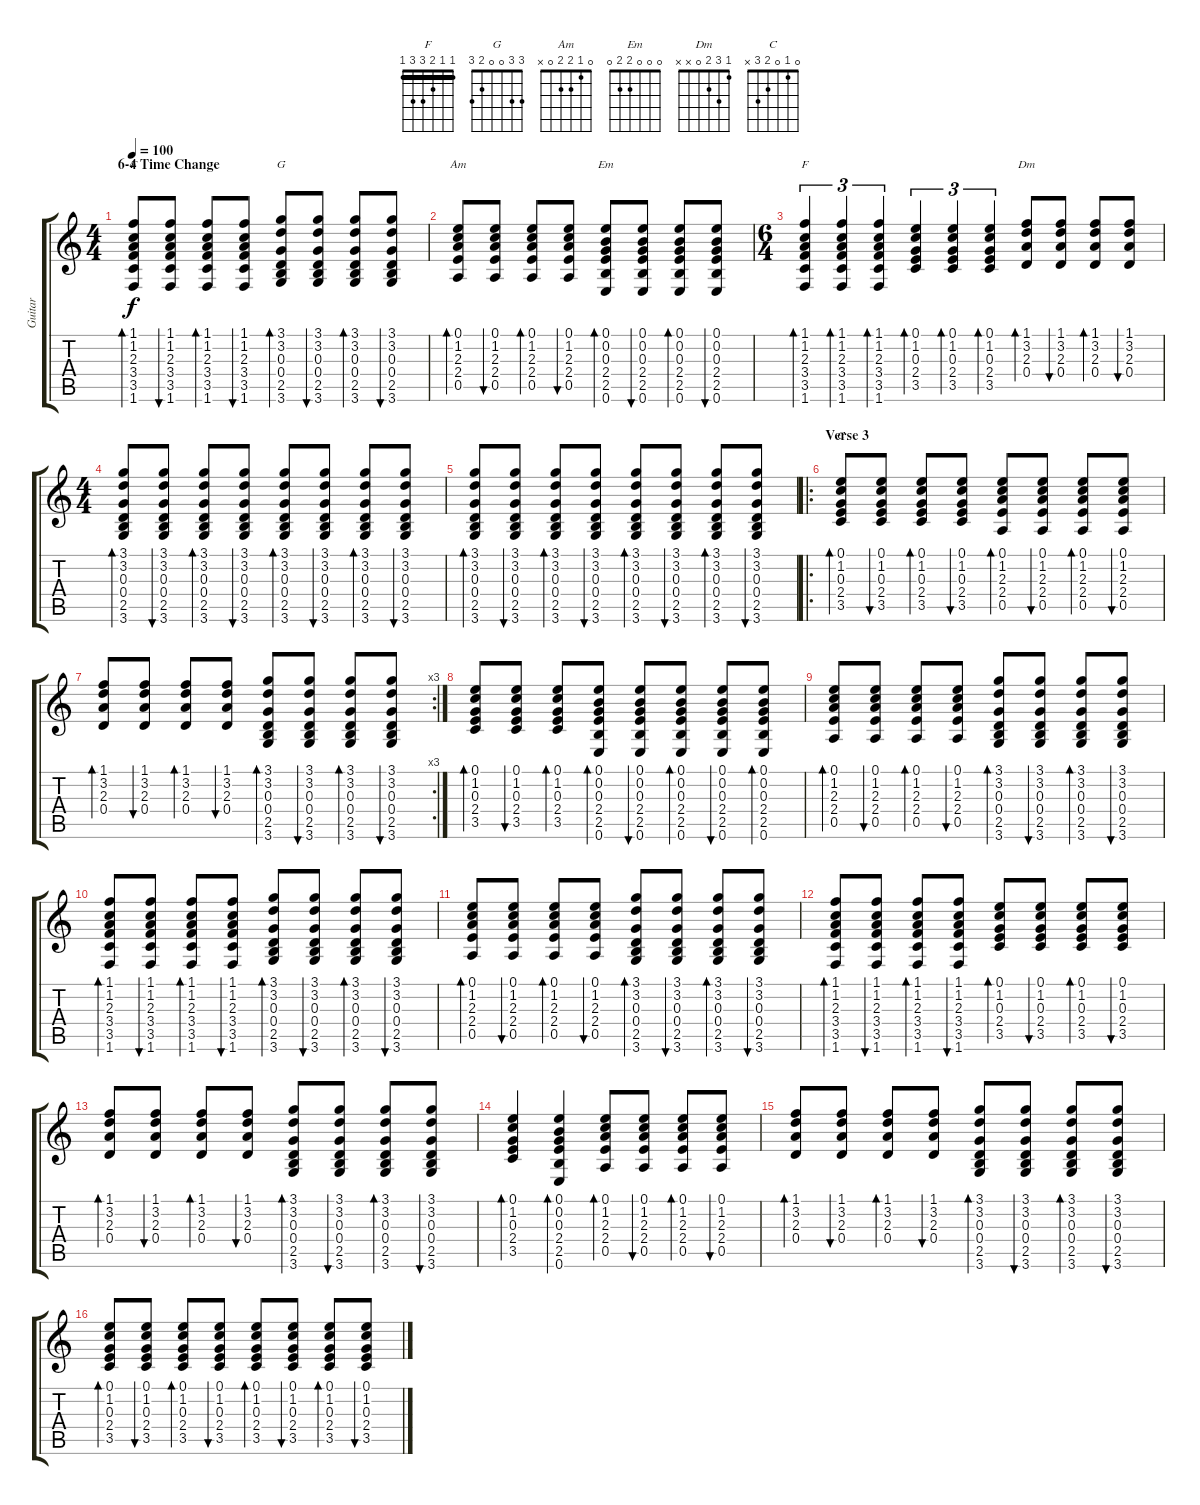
\track ("Guitar" "Guitar") {instrument acousticguitarsteel}
\staff {score tabs}
\tuning (E4 B3 G3 D3 A2 E2) {hide}
\chord ("F" 1 1 2 3 0 1) {barre 1}
\chord ("G" 3 3 0 0 2 3)
\chord ("Am" 0 1 2 2 0 x)
\chord ("Em" 0 0 0 2 2 0)
\chord ("F" 1 1 2 3 3 1) {barre 1}
\chord ("Dm" 1 3 2 0 x x)
\chord ("C" 0 1 0 2 3 x)
\ts (4 4)
\section ("" "6-4 Time Change")
\tempo 100
\clef g2
\ks c
(1.1 1.2 2.3 3.4 3.5 1.6).8{bd 60 ch "F" dy f} (1.1 1.2 2.3 3.4 3.5 1.6).8{bu 60} (1.1 1.2 2.3 3.4 3.5 1.6).8{bd 60} (1.1 1.2 2.3 3.4 3.5 1.6).8{bu 60} (3.1 3.2 0.3 0.4 2.5 3.6).8{bd 60 ch "G"} (3.1 3.2 0.3 0.4 2.5 3.6).8{bu 60} (3.1 3.2 0.3 0.4 2.5 3.6).8{bd 60} (3.1 3.2 0.3 0.4 2.5 3.6).8{bu 60} |
(0.1 1.2 2.3 2.4 0.5).8{bd 60 ch "Am"} (0.1 1.2 2.3 2.4 0.5).8{bu 60} (0.1 1.2 2.3 2.4 0.5).8{bd 60} (0.1 1.2 2.3 2.4 0.5).8{bu 60} (0.1 0.2 0.3 2.4 2.5 0.6).8{bd 60 ch "Em"} (0.1 0.2 0.3 2.4 2.5 0.6).8{bu 60} (0.1 0.2 0.3 2.4 2.5 0.6).8{bd 60} (0.1 0.2 0.3 2.4 2.5 0.6).8{bu 60} |
\ts (6 4)
(1.1 1.2 2.3 3.4 3.5 1.6).4{tu (3 2) bd 60 ch "F"} (1.1 1.2 2.3 3.4 3.5 1.6).4{tu (3 2) bd 60} (1.1 1.2 2.3 3.4 3.5 1.6).4{tu (3 2) bd 60} (0.1 1.2 0.3 2.4 3.5).4{tu (3 2) bd 60} (0.1 1.2 0.3 2.4 3.5).4{tu (3 2) bd 60} (0.1 1.2 0.3 2.4 3.5).4{tu (3 2) bd 60} (1.1 3.2 2.3 0.4).8{bd 60 ch "Dm"} (1.1 3.2 2.3 0.4).8{bu 60} (1.1 3.2 2.3 0.4).8{bd 60} (1.1 3.2 2.3 0.4).8{bu 60} |
\ts (4 4)
(3.1 3.2 0.3 0.4 2.5 3.6).8{bd 60} (3.1 3.2 0.3 0.4 2.5 3.6).8{bu 60} (3.1 3.2 0.3 0.4 2.5 3.6).8{bd 60} (3.1 3.2 0.3 0.4 2.5 3.6).8{bu 60} (3.1 3.2 0.3 0.4 2.5 3.6).8{bd 60} (3.1 3.2 0.3 0.4 2.5 3.6).8{bu 60} (3.1 3.2 0.3 0.4 2.5 3.6).8{bd 60} (3.1 3.2 0.3 0.4 2.5 3.6).8{bu 60} |
(3.1 3.2 0.3 0.4 2.5 3.6).8{bd 60} (3.1 3.2 0.3 0.4 2.5 3.6).8{bu 60} (3.1 3.2 0.3 0.4 2.5 3.6).8{bd 60} (3.1 3.2 0.3 0.4 2.5 3.6).8{bu 60} (3.1 3.2 0.3 0.4 2.5 3.6).8{bd 60} (3.1 3.2 0.3 0.4 2.5 3.6).8{bu 60} (3.1 3.2 0.3 0.4 2.5 3.6).8{bd 60} (3.1 3.2 0.3 0.4 2.5 3.6).8{bu 60} |
\ro
\section ("" "Verse 3")
(0.1 1.2 0.3 2.4 3.5).8{bd 60 ch "C"} (0.1 1.2 0.3 2.4 3.5).8{bu 60} (0.1 1.2 0.3 2.4 3.5).8{bd 60} (0.1 1.2 0.3 2.4 3.5).8{bu 60} (0.1 1.2 2.3 2.4 0.5).8{bd 60} (0.1 1.2 2.3 2.4 0.5).8{bu 60} (0.1 1.2 2.3 2.4 0.5).8{bd 60} (0.1 1.2 2.3 2.4 0.5).8{bu 60} |
\rc 3
(1.1 3.2 2.3 0.4).8{bd 60} (1.1 3.2 2.3 0.4).8{bu 60} (1.1 3.2 2.3 0.4).8{bd 60} (1.1 3.2 2.3 0.4).8{bu 60} (3.1 3.2 0.3 0.4 2.5 3.6).8{bd 60} (3.1 3.2 0.3 0.4 2.5 3.6).8{bu 60} (3.1 3.2 0.3 0.4 2.5 3.6).8{bd 60} (3.1 3.2 0.3 0.4 2.5 3.6).8{bu 60} |
(0.1 1.2 0.3 2.4 3.5).8{bd 60} (0.1 1.2 0.3 2.4 3.5).8{bu 60} (0.1 1.2 0.3 2.4 3.5).8{bd 60} (0.1 0.2 0.3 2.4 2.5 0.6).8{bd 60} (0.1 0.2 0.3 2.4 2.5 0.6).8{bu 60} (0.1 0.2 0.3 2.4 2.5 0.6).8{bd 60} (0.1 0.2 0.3 2.4 2.5 0.6).8{bu 60} (0.1 0.2 0.3 2.4 2.5 0.6).8{bd 60} |
(0.1 1.2 2.3 2.4 0.5).8{bd 60} (0.1 1.2 2.3 2.4 0.5).8{bu 60} (0.1 1.2 2.3 2.4 0.5).8{bd 60} (0.1 1.2 2.3 2.4 0.5).8{bu 60} (3.1 3.2 0.3 0.4 2.5 3.6).8{bd 60} (3.1 3.2 0.3 0.4 2.5 3.6).8{bu 60} (3.1 3.2 0.3 0.4 2.5 3.6).8{bd 60} (3.1 3.2 0.3 0.4 2.5 3.6).8{bu 60} |
(1.1 1.2 2.3 3.4 3.5 1.6).8{bd 60} (1.1 1.2 2.3 3.4 3.5 1.6).8{bu 60} (1.1 1.2 2.3 3.4 3.5 1.6).8{bd 60} (1.1 1.2 2.3 3.4 3.5 1.6).8{bu 60} (3.1 3.2 0.3 0.4 2.5 3.6).8{bd 60} (3.1 3.2 0.3 0.4 2.5 3.6).8{bu 60} (3.1 3.2 0.3 0.4 2.5 3.6).8{bd 60} (3.1 3.2 0.3 0.4 2.5 3.6).8{bu 60} |
(0.1 1.2 2.3 2.4 0.5).8{bd 60} (0.1 1.2 2.3 2.4 0.5).8{bu 60} (0.1 1.2 2.3 2.4 0.5).8{bd 60} (0.1 1.2 2.3 2.4 0.5).8{bu 60} (3.1 3.2 0.3 0.4 2.5 3.6).8{bd 60} (3.1 3.2 0.3 0.4 2.5 3.6).8{bu 60} (3.1 3.2 0.3 0.4 2.5 3.6).8{bd 60} (3.1 3.2 0.3 0.4 2.5 3.6).8{bu 60} |
(1.1 1.2 2.3 3.4 3.5 1.6).8{bd 60} (1.1 1.2 2.3 3.4 3.5 1.6).8{bu 60} (1.1 1.2 2.3 3.4 3.5 1.6).8{bd 60} (1.1 1.2 2.3 3.4 3.5 1.6).8{bu 60} (0.1 1.2 0.3 2.4 3.5).8{bd 60} (0.1 1.2 0.3 2.4 3.5).8{bu 60} (0.1 1.2 0.3 2.4 3.5).8{bd 60} (0.1 1.2 0.3 2.4 3.5).8{bu 60} |
(1.1 3.2 2.3 0.4).8{bd 60} (1.1 3.2 2.3 0.4).8{bu 60} (1.1 3.2 2.3 0.4).8{bd 60} (1.1 3.2 2.3 0.4).8{bu 60} (3.1 3.2 0.3 0.4 2.5 3.6).8{bd 60} (3.1 3.2 0.3 0.4 2.5 3.6).8{bu 60} (3.1 3.2 0.3 0.4 2.5 3.6).8{bd 60} (3.1 3.2 0.3 0.4 2.5 3.6).8{bu 60} |
(0.1 1.2 0.3 2.4 3.5).4{bd 120} (0.1 0.2 0.3 2.4 2.5 0.6).4{bd 120} (0.1 1.2 2.3 2.4 0.5).8{bd 60} (0.1 1.2 2.3 2.4 0.5).8{bu 60} (0.1 1.2 2.3 2.4 0.5).8{bd 60} (0.1 1.2 2.3 2.4 0.5).8{bu 60} |
(1.1 3.2 2.3 0.4).8{bd 60} (1.1 3.2 2.3 0.4).8{bu 60} (1.1 3.2 2.3 0.4).8{bd 60} (1.1 3.2 2.3 0.4).8{bu 60} (3.1 3.2 0.3 0.4 2.5 3.6).8{bd 60} (3.1 3.2 0.3 0.4 2.5 3.6).8{bu 60} (3.1 3.2 0.3 0.4 2.5 3.6).8{bd 60} (3.1 3.2 0.3 0.4 2.5 3.6).8{bu 60} |
(0.1 1.2 0.3 2.4 3.5).8{bd 60} (0.1 1.2 0.3 2.4 3.5).8{bu 60} (0.1 1.2 0.3 2.4 3.5).8{bd 60} (0.1 1.2 0.3 2.4 3.5).8{bu 60} (0.1 1.2 0.3 2.4 3.5).8{bd 60} (0.1 1.2 0.3 2.4 3.5).8{bu 60} (0.1 1.2 0.3 2.4 3.5).8{bd 60} (0.1 1.2 0.3 2.4 3.5).8{bu 60}
